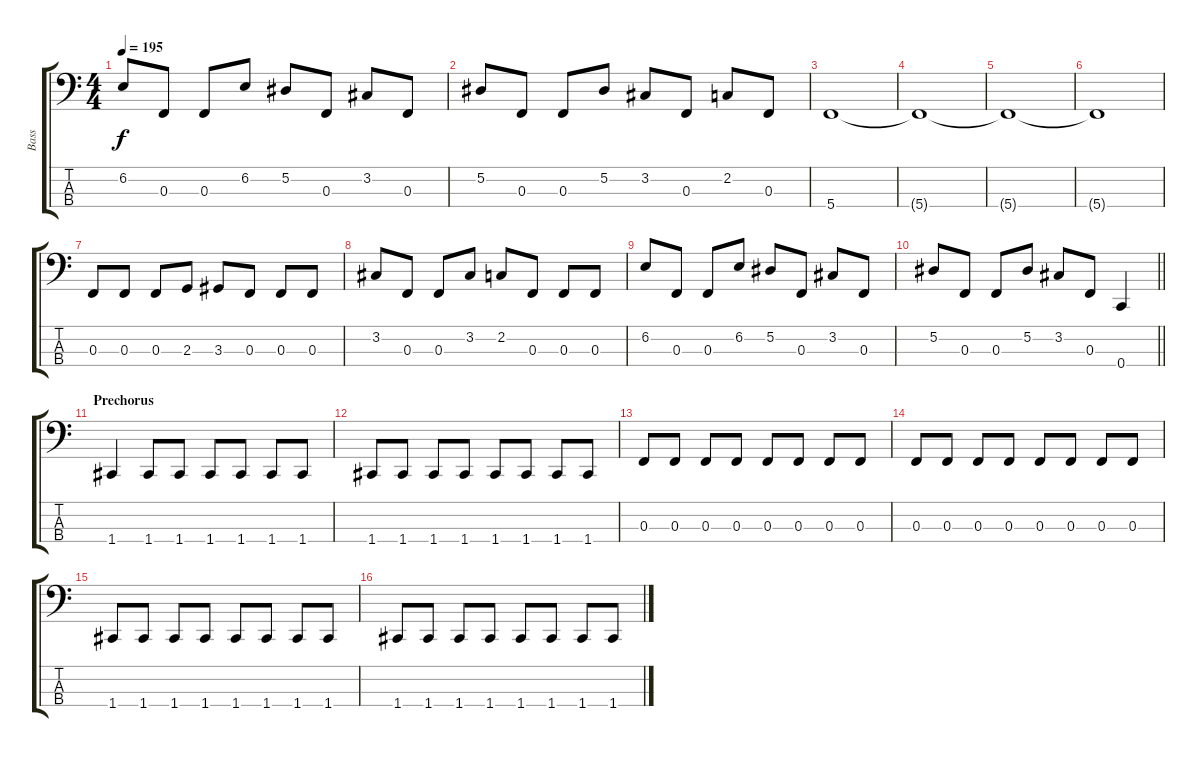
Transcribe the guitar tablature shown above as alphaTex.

\track ("Bass" "Bass") {instrument electricbasspick}
\staff {score tabs}
\tuning (Eb2 Bb1 F1 C1) {hide}
\ts (4 4)
\tempo 195
\clef f4
\ks c
6.2.8{dy f} 0.3.8 0.3.8 6.2.8 5.2.8 0.3.8 3.2.8 0.3.8 |
5.2.8 0.3.8 0.3.8 5.2.8 3.2.8 0.3.8 2.2.8 0.3.8 |
5.4.1 |
5.4{t}.1 |
5.4{t}.1 |
5.4{t}.1 |
0.3.8 0.3.8 0.3.8 2.3.8 3.3.8 0.3.8 0.3.8 0.3.8 |
3.2.8 0.3.8 0.3.8 3.2.8 2.2.8 0.3.8 0.3.8 0.3.8 |
6.2.8 0.3.8 0.3.8 6.2.8 5.2.8 0.3.8 3.2.8 0.3.8 |
\barLineRight lightlight
5.2.8 0.3.8 0.3.8 5.2.8 3.2.8 0.3.8 0.4.4 |
\section ("" "Prechorus")
1.4.4 1.4.8 1.4.8 1.4.8 1.4.8 1.4.8 1.4.8 |
1.4.8 1.4.8 1.4.8 1.4.8 1.4.8 1.4.8 1.4.8 1.4.8 |
0.3.8 0.3.8 0.3.8 0.3.8 0.3.8 0.3.8 0.3.8 0.3.8 |
0.3.8 0.3.8 0.3.8 0.3.8 0.3.8 0.3.8 0.3.8 0.3.8 |
1.4.8 1.4.8 1.4.8 1.4.8 1.4.8 1.4.8 1.4.8 1.4.8 |
1.4.8 1.4.8 1.4.8 1.4.8 1.4.8 1.4.8 1.4.8 1.4.8
